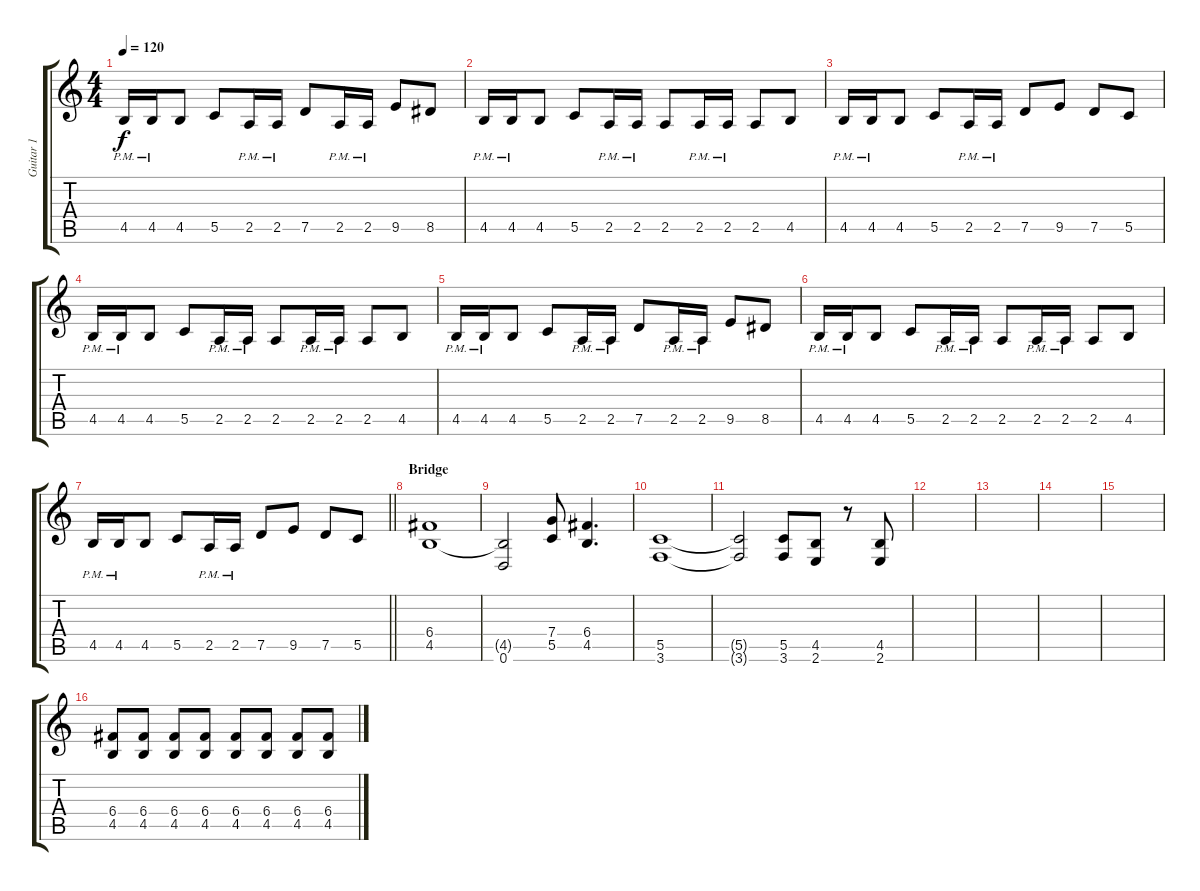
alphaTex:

\track ("Guitar 1" "Guitar 1") {instrument distortionguitar}
\staff {score tabs}
\tuning (D4 A3 F3 C3 G2 D2) {hide}
\ts (4 4)
\tempo 120
\clef g2
\ks c
4.5{pm}.16{dy f} 4.5{pm}.16 4.5.8 5.5.8 2.5{pm}.16 2.5{pm}.16 7.5.8 2.5{pm}.16 2.5{pm}.16 9.5.8 8.5.8 |
4.5{pm}.16 4.5{pm}.16 4.5.8 5.5.8 2.5{pm}.16 2.5{pm}.16 2.5.8 2.5{pm}.16 2.5{pm}.16 2.5.8 4.5.8 |
4.5{pm}.16 4.5{pm}.16 4.5.8 5.5.8 2.5{pm}.16 2.5{pm}.16 7.5.8 9.5.8 7.5.8 5.5.8 |
4.5{pm}.16 4.5{pm}.16 4.5.8 5.5.8 2.5{pm}.16 2.5{pm}.16 2.5.8 2.5{pm}.16 2.5{pm}.16 2.5.8 4.5.8 |
4.5{pm}.16 4.5{pm}.16 4.5.8 5.5.8 2.5{pm}.16 2.5{pm}.16 7.5.8 2.5{pm}.16 2.5{pm}.16 9.5.8 8.5.8 |
4.5{pm}.16 4.5{pm}.16 4.5.8 5.5.8 2.5{pm}.16 2.5{pm}.16 2.5.8 2.5{pm}.16 2.5{pm}.16 2.5.8 4.5.8 |
\barLineRight lightlight
4.5{pm}.16 4.5{pm}.16 4.5.8 5.5.8 2.5{pm}.16 2.5{pm}.16 7.5.8 9.5.8 7.5.8 5.5.8 |
\section ("" "Bridge")
(6.4 4.5).1 |
(4.5{t} 0.6).2 (7.4 5.5).8 (6.4 4.5).4{d} |
(5.5 3.6).1 |
(5.5{t} 3.6{t}).2 (5.5 3.6).8 (4.5 2.6).8 r.8 (4.5 2.6).8 |
|
|
|
|
(6.4 4.5).8 (6.4 4.5).8 (6.4 4.5).8 (6.4 4.5).8 (6.4 4.5).8 (6.4 4.5).8 (6.4 4.5).8 (6.4 4.5).8
